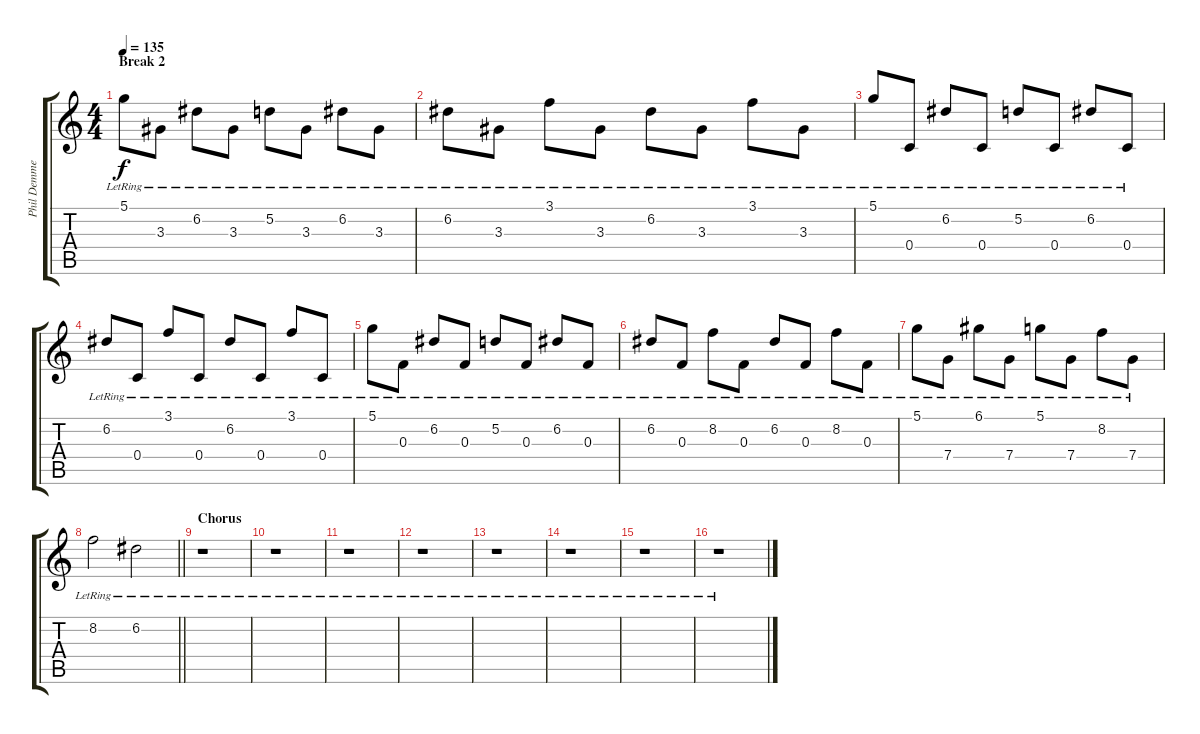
\track ("Phil Demmel cl" "Phil Demme") {instrument acousticguitarsteel}
\staff {score tabs}
\tuning (D4 A3 F3 C3 G2 C2) {hide}
\ts (4 4)
\section ("" "Break 2")
\tempo 135
\clef g2
\ks c
5.1{lr}.8{dy f} 3.3{lr}.8 6.2{lr}.8 3.3{lr}.8 5.2{lr}.8 3.3{lr}.8 6.2{lr}.8 3.3{lr}.8 |
6.2{lr}.8 3.3{lr}.8 3.1{lr}.8 3.3{lr}.8 6.2{lr}.8 3.3{lr}.8 3.1{lr}.8 3.3{lr}.8 |
5.1{lr}.8 0.4{lr}.8 6.2{lr}.8 0.4{lr}.8 5.2{lr}.8 0.4{lr}.8 6.2{lr}.8 0.4{lr}.8 |
6.2{lr}.8 0.4{lr}.8 3.1{lr}.8 0.4{lr}.8 6.2{lr}.8 0.4{lr}.8 3.1{lr}.8 0.4{lr}.8 |
5.1{lr}.8 0.3{lr}.8 6.2{lr}.8 0.3{lr}.8 5.2{lr}.8 0.3{lr}.8 6.2{lr}.8 0.3{lr}.8 |
6.2{lr}.8 0.3{lr}.8 8.2{lr}.8 0.3{lr}.8 6.2{lr}.8 0.3{lr}.8 8.2{lr}.8 0.3{lr}.8 |
5.1{lr}.8 7.4{lr}.8 6.1{lr}.8 7.4{lr}.8 5.1{lr}.8 7.4{lr}.8 8.2{lr}.8 7.4{lr}.8 |
\barLineRight lightlight
8.2{lr}.2 6.2{lr}.2 |
\section ("" "Chorus")
r.1 |
r.1 |
r.1 |
r.1 |
r.1 |
r.1 |
r.1 |
r.1
